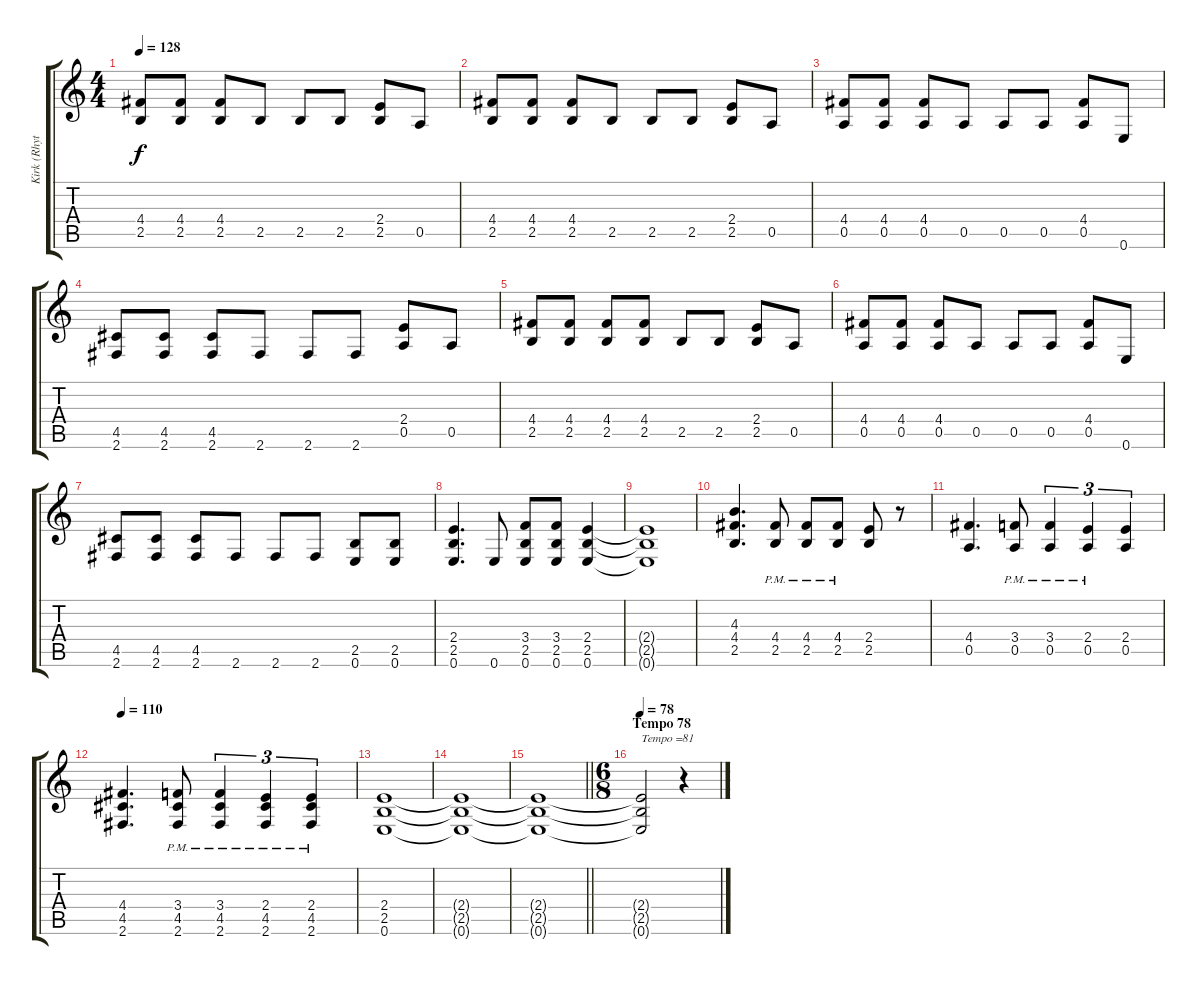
\track ("Kirk (Rhythm Guitar)" "Kirk (Rhyt") {instrument distortionguitar}
\staff {score tabs}
\tuning (E4 B3 G3 D3 A2 E2) {hide}
\ts (4 4)
\tempo 128
\clef g2
\ks c
(4.4 2.5).8{dy f} (4.4 2.5).8 (4.4 2.5).8 2.5.8 2.5.8 2.5.8 (2.4 2.5).8 0.5.8 |
(4.4 2.5).8 (4.4 2.5).8 (4.4 2.5).8 2.5.8 2.5.8 2.5.8 (2.4 2.5).8 0.5.8 |
(4.4 0.5).8 (4.4 0.5).8 (4.4 0.5).8 0.5.8 0.5.8 0.5.8 (4.4 0.5).8 0.6.8 |
(4.5 2.6).8 (4.5 2.6).8 (4.5 2.6).8 2.6.8 2.6.8 2.6.8 (2.4 0.5).8 0.5.8 |
(4.4 2.5).8 (4.4 2.5).8 (4.4 2.5).8 (4.4 2.5).8 2.5.8 2.5.8 (2.4 2.5).8 0.5.8 |
(4.4 0.5).8 (4.4 0.5).8 (4.4 0.5).8 0.5.8 0.5.8 0.5.8 (4.4 0.5).8 0.6.8 |
(4.5 2.6).8 (4.5 2.6).8 (4.5 2.6).8 2.6.8 2.6.8 2.6.8 (2.5 0.6).8 (2.5 0.6).8 |
(2.4 2.5 0.6).4{d} 0.6.8 (3.4 2.5 0.6).8 (3.4 2.5 0.6).8 (2.4 2.5 0.6).4 |
(2.4{t} 2.5{t} 0.6{t}).1 |
(4.3 4.4 2.5).4{d} (4.4{pm} 2.5{pm}).8 (4.4{pm} 2.5{pm}).8 (4.4{pm} 2.5{pm}).8 (2.4 2.5).8 r.8 |
(4.4 0.5).4{d} (3.4{pm} 0.5{pm}).8 (3.4{pm} 0.5{pm}).4{tu (3 2)} (2.4{pm} 0.5{pm}).4{tu (3 2)} (2.4 0.5).4{tu (3 2)} |
\tempo 110
(4.4 4.5 2.6).4{d} (3.4{pm} 4.5 2.6{pm}).8 (3.4{pm} 4.5 2.6{pm}).4{tu (3 2)} (2.4{pm} 4.5 2.6{pm}).4{tu (3 2)} (2.4{pm} 4.5 2.6{pm}).4{tu (3 2)} |
(2.4 2.5 0.6).1{volume 7} |
(2.4{t} 2.5{t} 0.6{t}).1 |
\barLineRight lightlight
(2.4{t} 2.5{t} 0.6{t}).1{volume 3} |
\ts (6 8)
\section ("" "Tempo 78")
\tempo 78
(2.4{t} 2.5{t} 0.6{t}).2{txt "Tempo =81"} r.4
